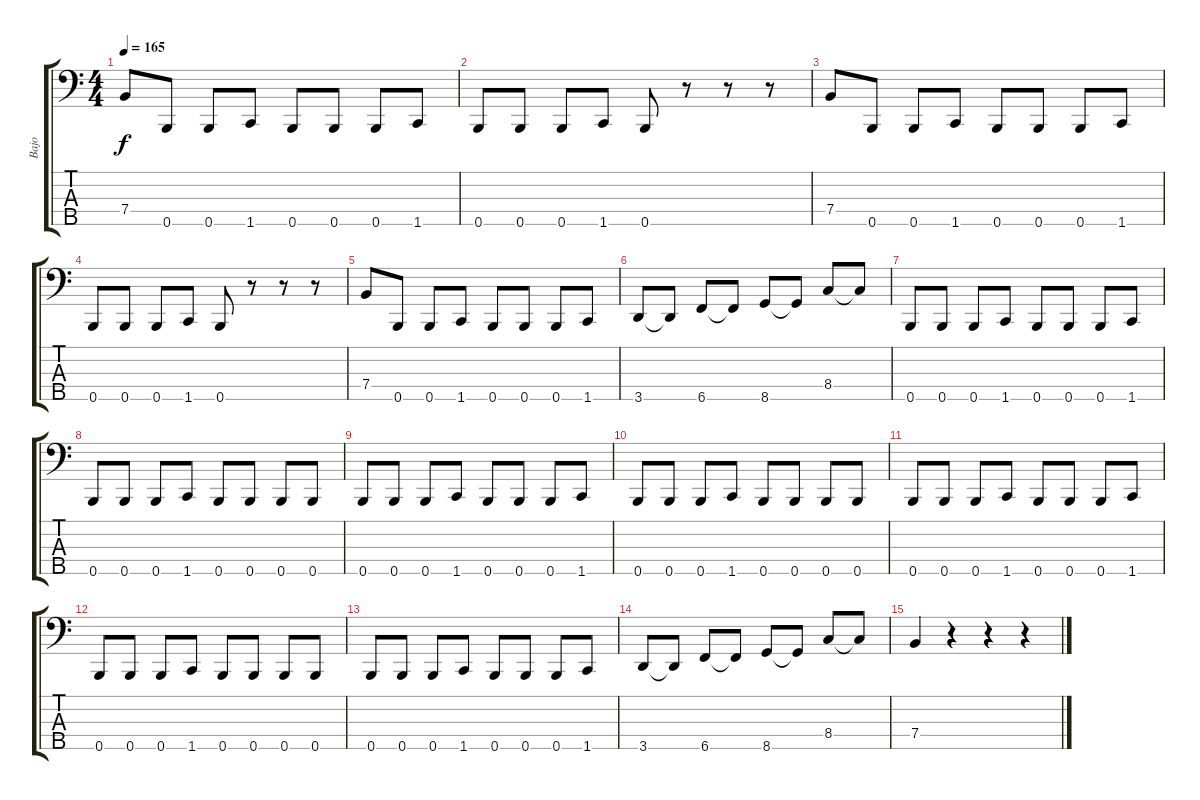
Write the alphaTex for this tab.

\track ("Bajo" "Bajo") {instrument electricbasspick}
\staff {score tabs}
\tuning (G2 D2 A1 E1 B0) {hide}
\ts (4 4)
\tempo 165
\clef f4
\ks c
7.4.8{dy f} 0.5.8 0.5.8 1.5.8 0.5.8 0.5.8 0.5.8 1.5.8 |
0.5.8 0.5.8 0.5.8 1.5.8 0.5.8 r.8 r.8 r.8 |
7.4.8 0.5.8 0.5.8 1.5.8 0.5.8 0.5.8 0.5.8 1.5.8 |
0.5.8 0.5.8 0.5.8 1.5.8 0.5.8 r.8 r.8 r.8 |
7.4.8 0.5.8 0.5.8 1.5.8 0.5.8 0.5.8 0.5.8 1.5.8 |
3.5.8 3.5{t}.8 6.5.8 6.5{t}.8 8.5.8 8.5{t}.8 8.4.8 8.4{t}.8 |
0.5.8 0.5.8 0.5.8 1.5.8 0.5.8 0.5.8 0.5.8 1.5.8 |
0.5.8 0.5.8 0.5.8 1.5.8 0.5.8 0.5.8 0.5.8 0.5.8 |
0.5.8 0.5.8 0.5.8 1.5.8 0.5.8 0.5.8 0.5.8 1.5.8 |
0.5.8 0.5.8 0.5.8 1.5.8 0.5.8 0.5.8 0.5.8 0.5.8 |
0.5.8 0.5.8 0.5.8 1.5.8 0.5.8 0.5.8 0.5.8 1.5.8 |
0.5.8 0.5.8 0.5.8 1.5.8 0.5.8 0.5.8 0.5.8 0.5.8 |
0.5.8 0.5.8 0.5.8 1.5.8 0.5.8 0.5.8 0.5.8 1.5.8 |
3.5.8 3.5{t}.8 6.5.8 6.5{t}.8 8.5.8 8.5{t}.8 8.4.8 8.4{t}.8 |
7.4.4 r.4 r.4 r.4
